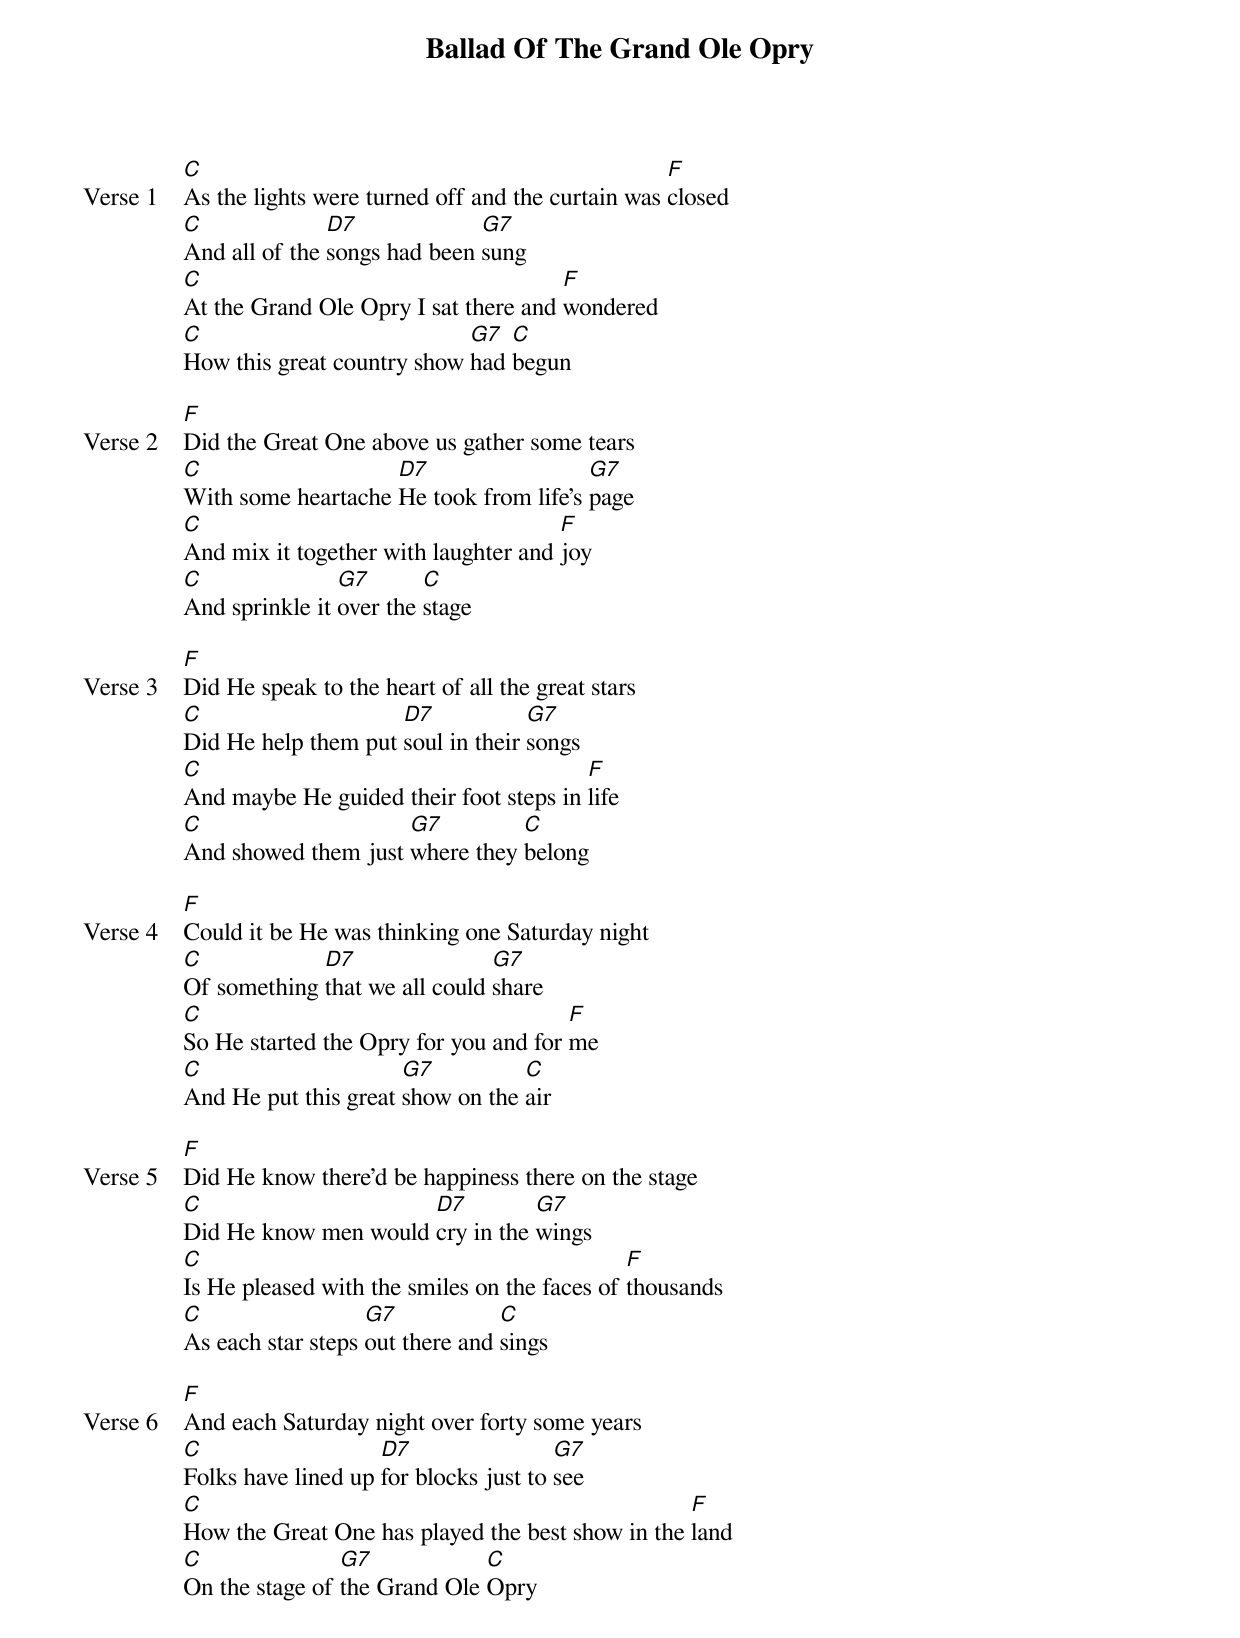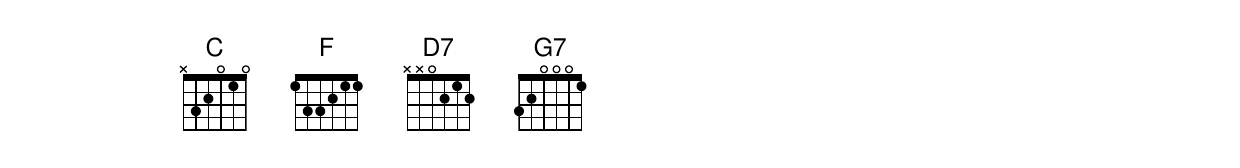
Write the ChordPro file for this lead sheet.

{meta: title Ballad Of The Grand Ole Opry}
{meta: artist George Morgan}
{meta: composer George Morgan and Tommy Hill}

{start_of_verse: Verse 1}
[C]As the lights were turned off and the curtain was [F]closed
[C]And all of the [D7]songs had been [G7]sung
[C]At the Grand Ole Opry I sat there and [F]wondered
[C]How this great country show [G7]had [C]begun
{end_of_verse}

{start_of_verse: Verse 2}
[F]Did the Great One above us gather some tears
[C]With some heartache [D7]He took from life’s [G7]page
[C]And mix it together with laughter and [F]joy
[C]And sprinkle it [G7]over the [C]stage
{end_of_verse}

{start_of_verse: Verse 3}
[F]Did He speak to the heart of all the great stars
[C]Did He help them put [D7]soul in their [G7]songs
[C]And maybe He guided their foot steps in [F]life
[C]And showed them just [G7]where they [C]belong
{end_of_verse}

{start_of_verse: Verse 4}
[F]Could it be He was thinking one Saturday night
[C]Of something [D7]that we all could [G7]share
[C]So He started the Opry for you and for [F]me
[C]And He put this great [G7]show on the [C]air
{end_of_verse}

{start_of_verse: Verse 5}
[F]Did He know there’d be happiness there on the stage
[C]Did He know men would [D7]cry in the [G7]wings
[C]Is He pleased with the smiles on the faces of [F]thousands
[C]As each star steps [G7]out there and [C]sings
{end_of_verse}

{start_of_verse: Verse 6}
[F]And each Saturday night over forty some years
[C]Folks have lined up [D7]for blocks just to [G7]see
[C]How the Great One has played the best show in the [F]land
[C]On the stage of [G7]the Grand Ole [C]Opry
{end_of_verse}
